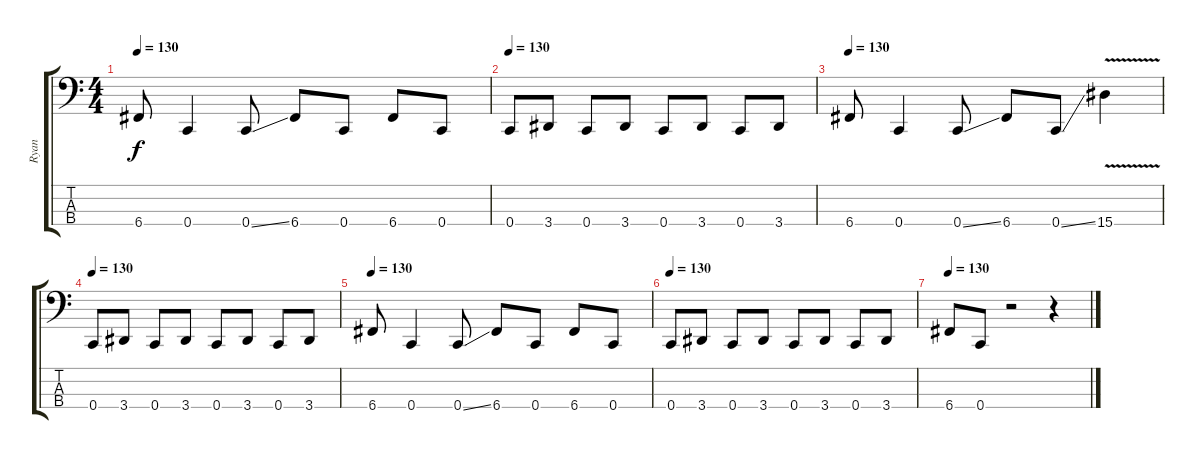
\track ("Ryan" "Ryan") {instrument electricbassfinger}
\staff {score tabs}
\tuning (F2 C2 G1 C1) {hide}
\ts (4 4)
\tempo 130
\clef f4
\ks c
6.4.8{dy f} 0.4.4 0.4{ss}.8 6.4.8 0.4.8 6.4.8 0.4.8 |
\tempo 130
0.4.8 3.4.8 0.4.8 3.4.8 0.4.8 3.4.8 0.4.8 3.4.8 |
\tempo 130
6.4.8 0.4.4 0.4{ss}.8 6.4.8 0.4{ss}.8 15.4{v}.4 |
\tempo 130
0.4.8 3.4.8 0.4.8 3.4.8 0.4.8 3.4.8 0.4.8 3.4.8 |
\tempo 130
6.4.8 0.4.4 0.4{ss}.8 6.4.8 0.4.8 6.4.8 0.4.8 |
\tempo 130
0.4.8 3.4.8 0.4.8 3.4.8 0.4.8 3.4.8 0.4.8 3.4.8 |
\tempo 130
6.4.8 0.4.8 r.2 r.4
